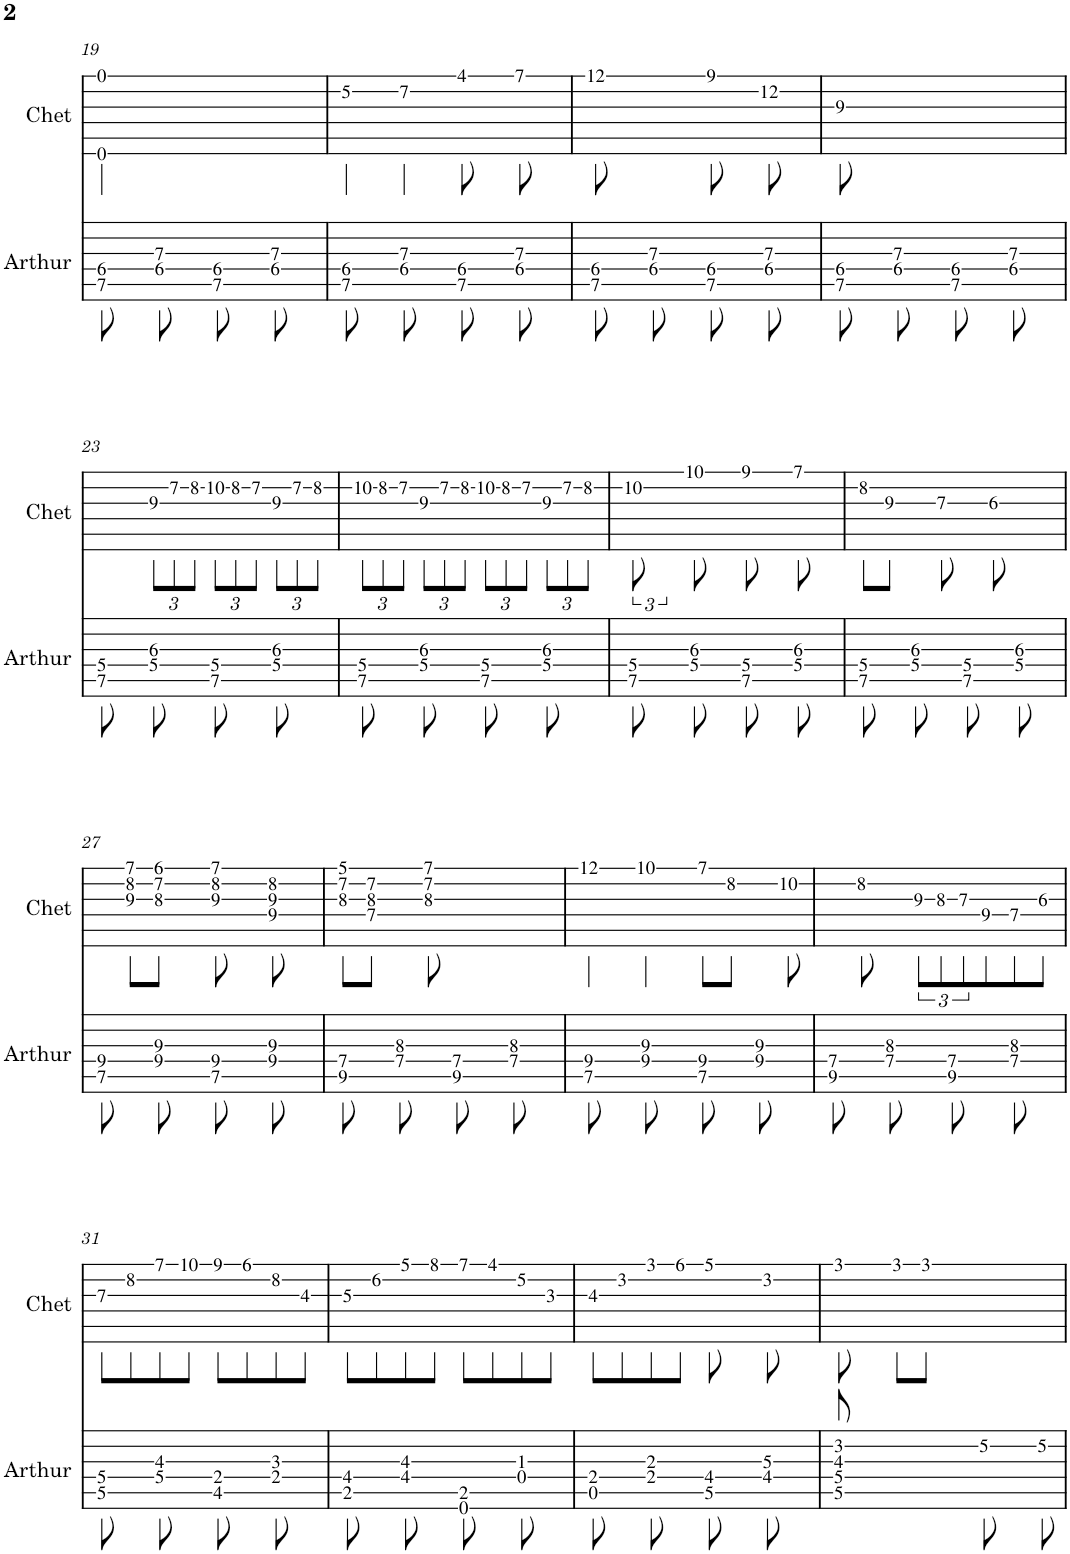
**kern	**kern
*part2	*part1
*staff2	*staff1
*I"Arthur	*I"Chet
*I'Arthur	*I'Chet
!!LO:PB:g=z
*	*
*k[]	*k[]
*M4/4	*M4/4
=19	=19
8E\ 8G#\	4EE\ 4e\
8r	.
8G#\ 8d\	4r
8r	.
8E\ 8G#\	2r
8r	.
8G#\ 8d\	.
8r	.
=20	=20
*	*^
8E\ 8G#\	1r	4e\
8r	.	.
8G#\ 8d\	.	4f#\
8r	.	.
8E\ 8G#\	.	8g#\
8r	.	8r
8G#\ 8d\	.	8b\
8r	.	8r
=21	=21	=21
8E\ 8G#\	1r	8ee\
8r	.	8r
8G#\ 8d\	.	8r
8r	.	8r
8E\ 8G#\	.	8cc#\
8r	.	8r
8G#\ 8d\	.	8b\
8r	.	8r
=22	=22	=22
8E\ 8G#\	1r	8e\
8r	.	8r
8G#\ 8d\	.	4r
8r	.	.
8E\ 8G#\	.	2r
8r	.	.
8G#\ 8d\	.	.
8r	.	.
!!LO:LB:g=z	!!
=23	=23	=23
8E\ 8G\	1r	4r
8r	.	.
*	*	*Xbrackettup
8G\ 8c#\	.	12e\L
.	.	12f#\
8r	.	.
.	.	12g\J
8E\ 8G\	.	12a\L
.	.	12g\
8r	.	.
.	.	12f#\J
8G\ 8c#\	.	12e\L
.	.	12f#\
8r	.	.
.	.	12g\J
=24	=24	=24
8E\ 8G\	1r	12a\L
.	.	12g\
8r	.	.
.	.	12f#\J
8G\ 8c#\	.	12e\L
.	.	12f#\
8r	.	.
.	.	12g\J
8E\ 8G\	.	12a\L
.	.	12g\
8r	.	.
.	.	12f#\J
8G\ 8c#\	.	12e\L
.	.	12f#\
8r	.	.
.	.	12g\J
=25	=25	=25
*	*	*brackettup
8E\ 8G\	2..r	12a\
.	.	12r
8r	.	.
.	.	12r
8G\ 8c#\	.	8dd\
8r	.	8r
8E\ 8G\	.	8cc#\
8r	.	8r
8G\ 8c#\	.	8b\
8r	8r	8r
=26	=26	=26
8E\ 8G\	2r	8g\L
8r	.	8e\J
8G\ 8c#\	.	8r
8r	.	8d\
8E\ 8G\	4r	8r
8r	.	8c#\
8G\ 8c#\	4r	8r
8r	.	8r
!!LO:LB:g=z	!!
=27	=27	=27
8E\ 8B\	1r	8r
8r	.	8e\ 8g\ 8b\L
8B\ 8e\	.	8e-\ 8f#\ 8b-\J
8r	.	8r
8E\ 8B\	.	8e\ 8g\ 8b\
8r	.	8r
8B\ 8e\	.	8B\ 8e\ 8g\
8r	.	8r
=28	=28	=28
8F#\ 8A\	1r	8e-\ 8f#\ 8a\L
8r	.	8A\ 8e-\ 8f#\J
8A\ 8e-\	.	8r
8r	.	8e-\ 8f#\ 8b\
8F#\ 8A\	.	8r
8r	.	8r
8A\ 8e-\	.	4r
8r	.	.
=29	=29	=29
8E\ 8B\	1r	4ee\
8r	.	.
8B\ 8e\	.	4dd\
8r	.	.
8E\ 8B\	.	8b\L
8r	.	8g\J
8B\ 8e\	.	8r
8r	.	8a\
=30	=30	=30
8F#\ 8A\	1r	8r
8r	.	8g\
8A\ 8e-\	.	8r
8r	.	12e\L
.	.	12e-\
8F#\ 8A\	.	.
.	.	12d\
8r	.	8B\
8A\ 8e-\	.	8A\
8r	.	8c#\J
!!LO:LB:g=z	!!
=31	=31	=31
8D\ 8G\	1r	8d\L
8r	.	8g\
8G\ 8B\	.	8b\
8r	.	8dd\J
8C#\ 8E\	.	8cc#\L
8r	.	8b-\
8E\ 8B-\	.	8g\
8r	.	8B\J
=32	=32	=32
8BB\ 8F#\	1r	8c\L
8r	.	8f\
8F#\ 8B\	.	8a\
8r	.	8cc\J
8EE\ 8BB\	.	8b\L
8r	.	8g#\
8D\ 8G#\	.	8e\
8r	.	8B-\J
=33	=33	=33
8AA\ 8E\	1r	8B\L
8r	.	8d\
8E\ 8A\	.	8g\
8r	.	8b-\J
8D\ 8F#\	.	8a\
8r	.	8r
8F#\ 8c\	.	8d\
8r	.	8r
=34	=34	=34
*^	*	*
8D/ 8G/ 8B/ 8d/	8r	1r	8g\
8r	8r	.	8r
4r	8r	.	8g\L
.	8r	.	8g\J
2r	8r	.	2r
.	8e\	.	.
.	8r	.	.
.	8e\	.	.
*v	*v	*	*
*	*v	*v
=	=
*-	*-
